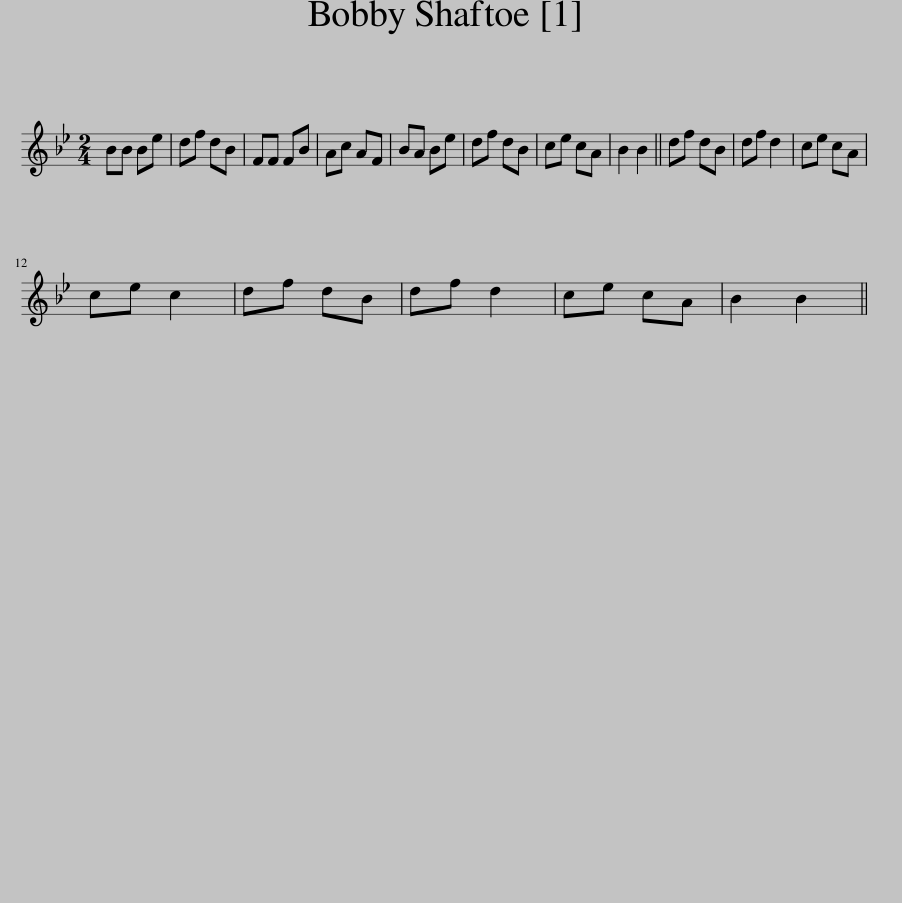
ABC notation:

X:1
L:1/8
M:2/4
I:linebreak $
K:Bb
V:1 treble
V:1
 BB Be | df dB | FF FB | Ac AF | BA Be | %5
 df dB | ce cA | B2 B2 || df dB | df d2 | %10
 ce cA |$ ce c2 | df dB | df d2 | ce cA | %15
 B2 B2 || %16
